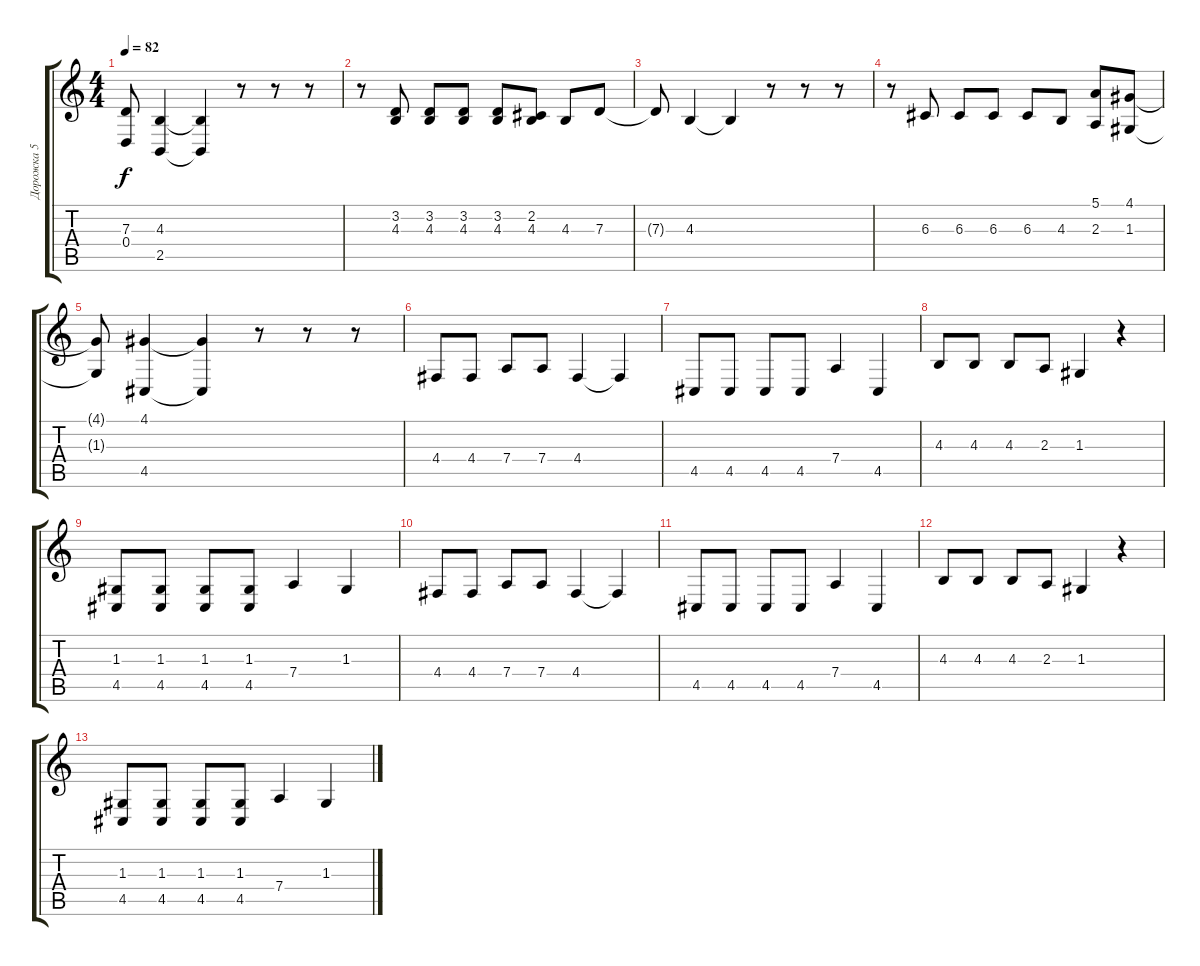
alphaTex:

\track ("Дорожка 5" "Дорожка 5") {instrument viola}
\staff {score tabs}
\tuning (E4 B3 G3 D3 A2 E2) {hide}
\ts (4 4)
\tempo 82
\clef g2
\ks c
(7.3{t} 0.4{t}).8{dy f} (4.3 2.5).4 (4.3{t} 2.5{t}).4 r.8 r.8 r.8 |
r.8 (3.2 4.3).8 (3.2 4.3).8 (3.2 4.3).8 (3.2 4.3).8 (2.2 4.3).8 4.3.8 7.3.8 |
7.3{t}.8 4.3.4 4.3{t}.4 r.8 r.8 r.8 |
r.8 6.3.8 6.3.8 6.3.8 6.3.8 4.3.8 (5.1 2.3).8 (4.1 1.3).8 |
(4.1{t} 1.3{t}).8 (4.1 4.5).4 (4.1{t} 4.5{t}).4 r.8 r.8 r.8 |
4.4.8 4.4.8 7.4.8 7.4.8 4.4.4 4.4{t}.4 |
4.5.8 4.5.8 4.5.8 4.5.8 7.4.4 4.5.4 |
4.3.8 4.3.8 4.3.8 2.3.8 1.3.4 r.4 |
(1.3 4.5).8 (1.3 4.5).8 (1.3 4.5).8 (1.3 4.5).8 7.4.4 1.3.4 |
4.4.8 4.4.8 7.4.8 7.4.8 4.4.4 4.4{t}.4 |
4.5.8 4.5.8 4.5.8 4.5.8 7.4.4 4.5.4 |
4.3.8 4.3.8 4.3.8 2.3.8 1.3.4 r.4 |
(1.3 4.5).8 (1.3 4.5).8 (1.3 4.5).8 (1.3 4.5).8 7.4.4 1.3.4
